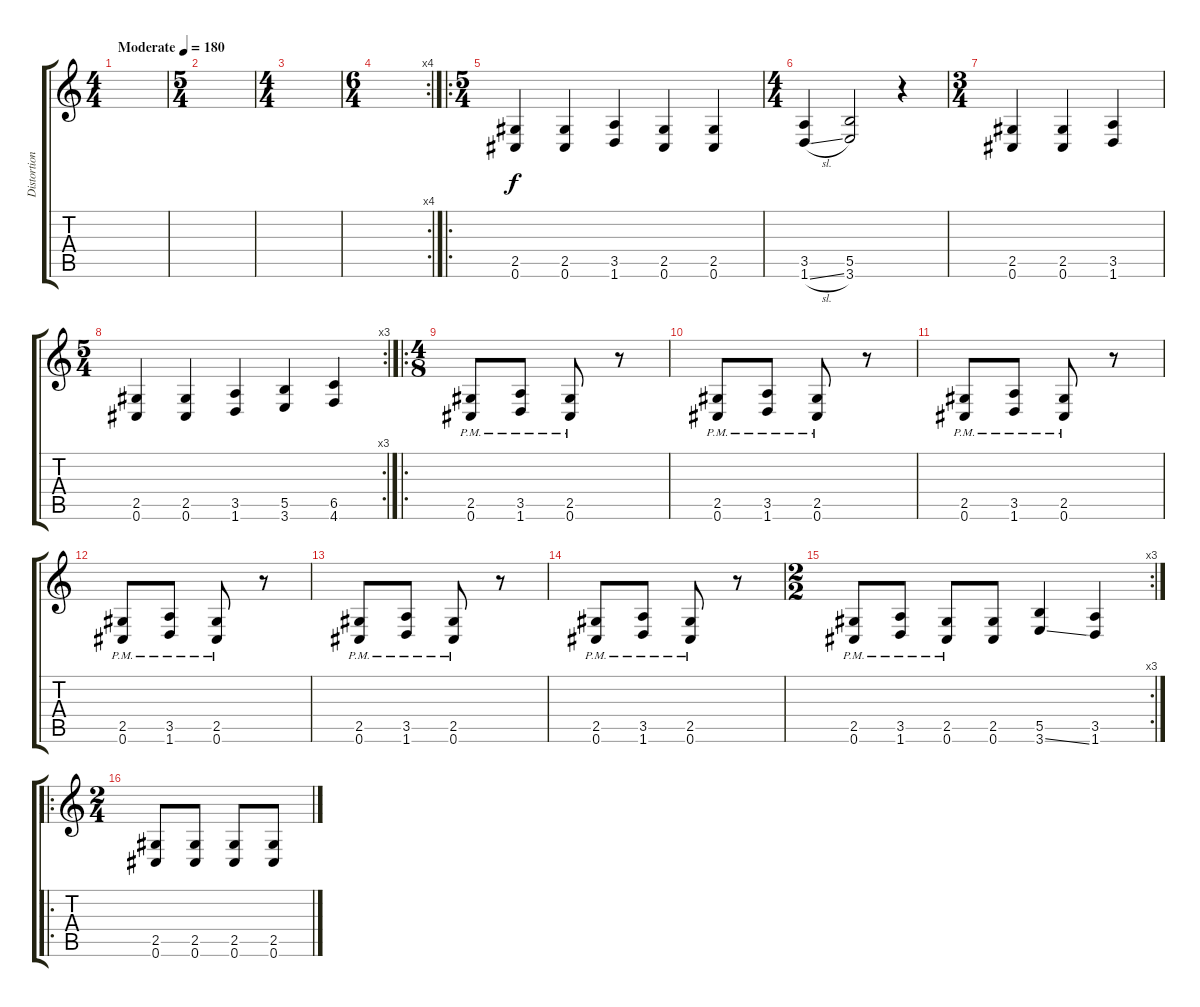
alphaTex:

\track ("Distortion" "Distortion") {instrument distortionguitar}
\staff {score tabs}
\tuning (Db4 Ab3 E3 B2 Gb2 Db2) {hide}
\ts (4 4)
\tempo (180 "Moderate")
\clef g2
\ks c
|
\ts (5 4)
|
\ts (4 4)
|
\rc 4
\ts (6 4)
|
\ro
\ts (5 4)
(2.5 0.6).4 (2.5 0.6).4 (3.5 1.6).4 (2.5 0.6).4 (2.5 0.6).4 |
\ts (4 4)
(3.5 1.6{sl}).4 (5.5 3.6).2 r.4 |
\ts (3 4)
(2.5 0.6).4 (2.5 0.6).4 (3.5 1.6).4 |
\rc 3
\ts (5 4)
(2.5 0.6).4 (2.5 0.6).4 (3.5 1.6).4 (5.5 3.6).4 (6.5 4.6).4 |
\ro
\ts (4 8)
(2.5 0.6{pm}).8 (3.5 1.6{pm}).8 (2.5 0.6{pm}).8 r.8 |
(2.5 0.6{pm}).8 (3.5 1.6{pm}).8 (2.5 0.6{pm}).8 r.8 |
(2.5 0.6{pm}).8 (3.5 1.6{pm}).8 (2.5 0.6{pm}).8 r.8 |
(2.5 0.6{pm}).8 (3.5 1.6{pm}).8 (2.5 0.6{pm}).8 r.8 |
(2.5 0.6{pm}).8 (3.5 1.6{pm}).8 (2.5 0.6{pm}).8 r.8 |
(2.5 0.6{pm}).8 (3.5 1.6{pm}).8 (2.5 0.6{pm}).8 r.8 |
\rc 3
\ts (2 2)
(2.5 0.6{pm}).8 (3.5 1.6{pm}).8 (2.5 0.6{pm}).8 (2.5 0.6).8 (5.5 3.6{ss}).4 (3.5 1.6).4 |
\ro
\ts (2 4)
(2.5 0.6).8 (2.5 0.6).8 (2.5 0.6).8 (2.5 0.6).8
